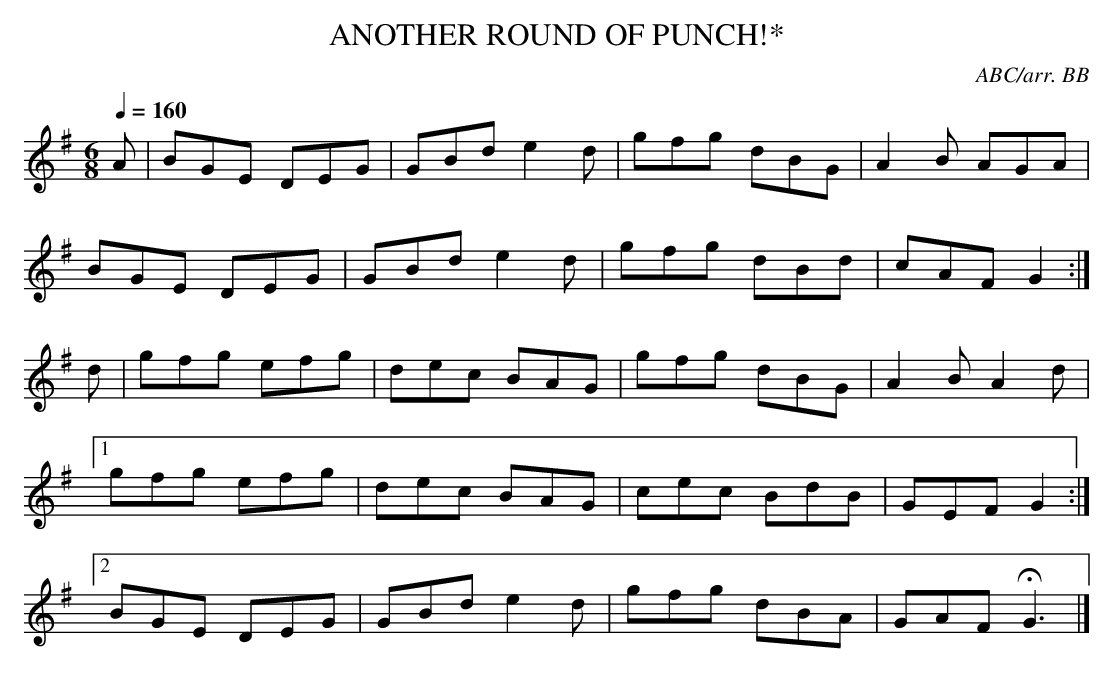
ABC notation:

X:1
T:ANOTHER ROUND OF PUNCH!*
C:ABC/arr. BB
similarity to "Jackson's Rum Punch" a/k/a/ "Piper's Punch"
(tunefolder 41).
M:6/8
Q:1/4=160
K:G
A|BGE DEG|GBd e2d|gfg dBG|A2B AGA|
BGE DEG|GBd e2d|gfg dBd|cAF G2:|
d|gfg efg|dec BAG|gfg dBG|A2B A2d|
[1 gfg efg|dec BAG|cec BdB|GEF G2 :|
[2 BGE DEG|GBd e2d|gfg dBA|GAF HG3|]
